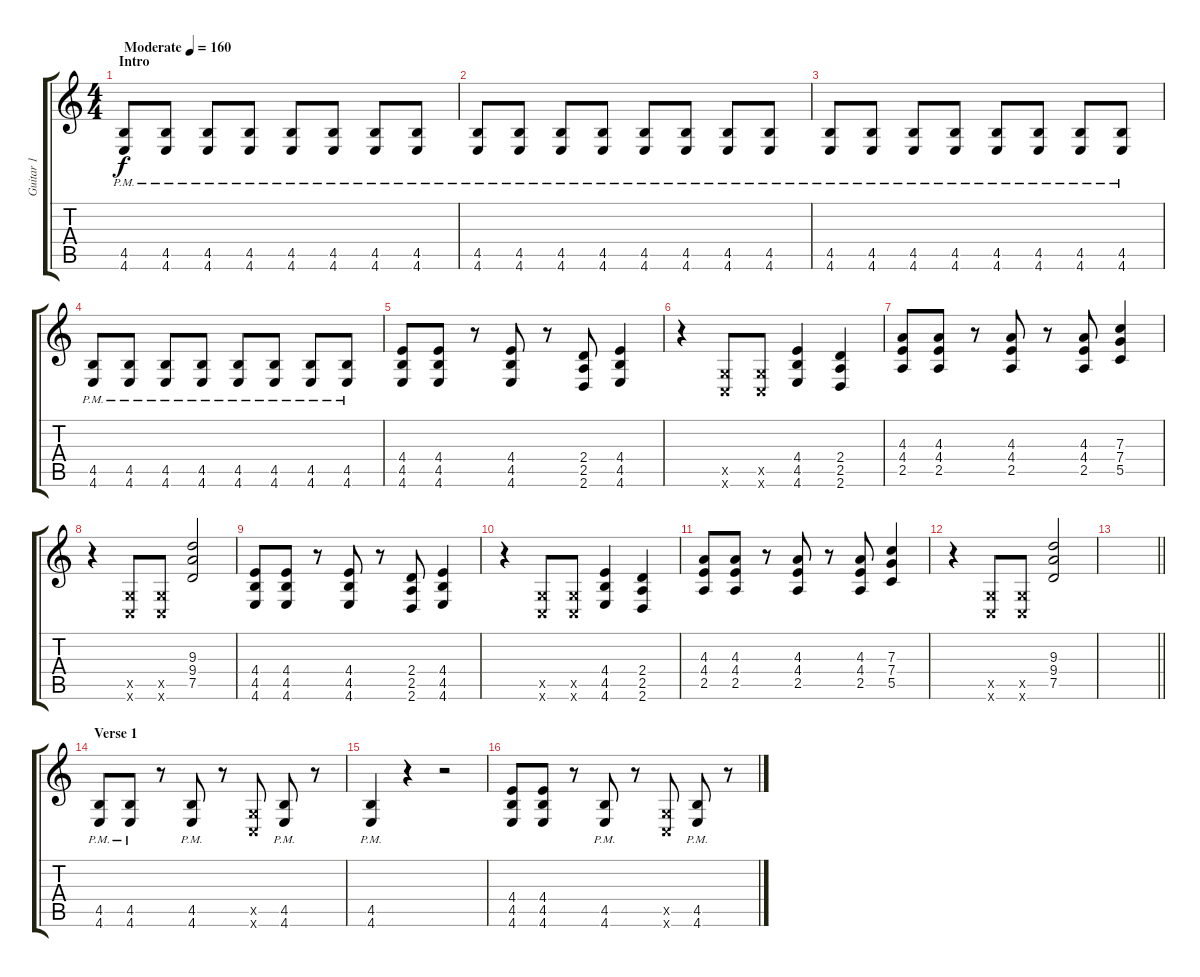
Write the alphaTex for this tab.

\track ("Guitar 1" "Guitar 1") {instrument distortionguitar}
\staff {score tabs}
\tuning (D4 A3 F3 C3 G2 C2) {hide}
\ts (4 4)
\section ("" "Intro")
\tempo (160 "Moderate")
\clef g2
\ks c
(4.5{pm} 4.6{pm}).8{dy f instrument distortionguitar} (4.5{pm} 4.6{pm}).8 (4.5{pm} 4.6{pm}).8 (4.5{pm} 4.6{pm}).8 (4.5{pm} 4.6{pm}).8 (4.5{pm} 4.6{pm}).8 (4.5{pm} 4.6{pm}).8 (4.5{pm} 4.6{pm}).8 |
(4.5{pm} 4.6{pm}).8 (4.5{pm} 4.6{pm}).8 (4.5{pm} 4.6{pm}).8 (4.5{pm} 4.6{pm}).8 (4.5{pm} 4.6{pm}).8 (4.5{pm} 4.6{pm}).8 (4.5{pm} 4.6{pm}).8 (4.5{pm} 4.6{pm}).8 |
(4.5{pm} 4.6{pm}).8 (4.5{pm} 4.6{pm}).8 (4.5{pm} 4.6{pm}).8 (4.5{pm} 4.6{pm}).8 (4.5{pm} 4.6{pm}).8 (4.5{pm} 4.6{pm}).8 (4.5{pm} 4.6{pm}).8 (4.5{pm} 4.6{pm}).8 |
(4.5{pm} 4.6{pm}).8 (4.5{pm} 4.6{pm}).8 (4.5{pm} 4.6{pm}).8 (4.5{pm} 4.6{pm}).8 (4.5{pm} 4.6{pm}).8 (4.5{pm} 4.6{pm}).8 (4.5{pm} 4.6{pm}).8 (4.5{pm} 4.6{pm}).8 |
(4.4 4.5 4.6).8{instrument distortionguitar} (4.4 4.5 4.6).8 r.8 (4.4 4.5 4.6).8 r.8 (2.4 2.5 2.6).8 (4.4 4.5 4.6).4 |
r.4 (0.5{x} 0.6{x}).8 (0.5{x} 0.6{x}).8 (4.4 4.5 4.6).4 (2.4 2.5 2.6).4 |
(4.3 4.4 2.5).8 (4.3 4.4 2.5).8 r.8 (4.3 4.4 2.5).8 r.8 (4.3 4.4 2.5).8 (7.3 7.4 5.5).4 |
r.4 (0.5{x} 0.6{x}).8 (0.5{x} 0.6{x}).8 (9.3 9.4 7.5).2 |
(4.4 4.5 4.6).8 (4.4 4.5 4.6).8 r.8 (4.4 4.5 4.6).8 r.8 (2.4 2.5 2.6).8 (4.4 4.5 4.6).4 |
r.4 (0.5{x} 0.6{x}).8 (0.5{x} 0.6{x}).8 (4.4 4.5 4.6).4 (2.4 2.5 2.6).4 |
(4.3 4.4 2.5).8 (4.3 4.4 2.5).8 r.8 (4.3 4.4 2.5).8 r.8 (4.3 4.4 2.5).8 (7.3 7.4 5.5).4 |
r.4 (0.5{x} 0.6{x}).8 (0.5{x} 0.6{x}).8 (9.3 9.4 7.5).2 |
\barLineRight lightlight
|
\section ("" "Verse 1")
(4.5{pm} 4.6{pm}).8 (4.5{pm} 4.6{pm}).8 r.8 (4.5{pm} 4.6{pm}).8 r.8 (0.5{x} 0.6{x}).8 (4.5{pm} 4.6{pm}).8 r.8 |
(4.5{pm} 4.6{pm}).4 r.4 r.2 |
(4.4 4.5 4.6).8 (4.4 4.5 4.6).8 r.8 (4.5{pm} 4.6{pm}).8 r.8 (0.5{x} 0.6{x}).8 (4.5{pm} 4.6{pm}).8 r.8
